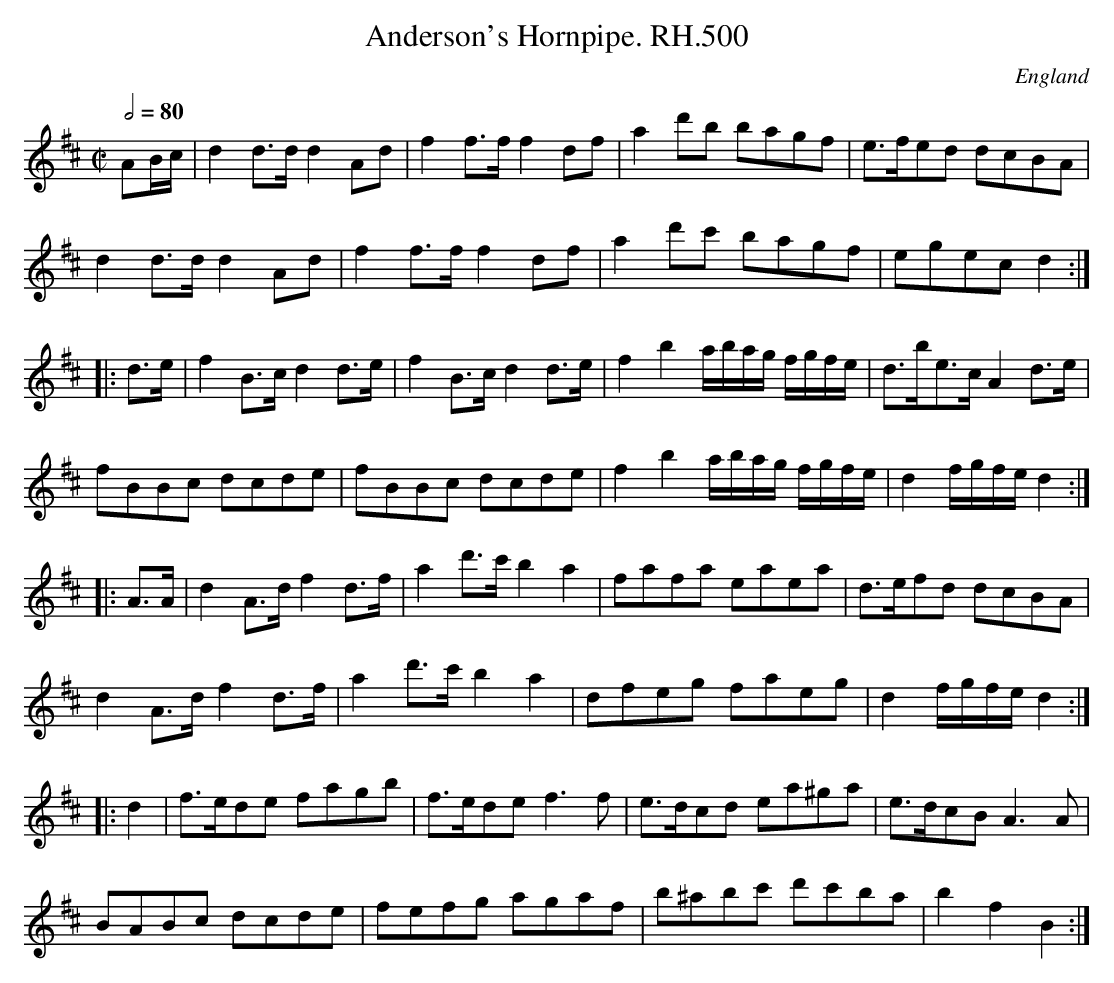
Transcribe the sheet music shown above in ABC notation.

X:1
T:Anderson's Hornpipe. RH.500
L:1/8
M:C|
O:England
Q:1/2=80
K:D
AB/c/|d2d>d d2Ad|f2f>f f2df|a2d'b bagf|e>fed dcBA|!
d2d>d d2Ad|f2f>f f2df|a2d'c' bagf|egec d2:|!
|:d>e|f2B>c d2d>e|f2B>c d2d>e|f2b2 a/b/a/g/ f/g/f/e/|d>be>c A2d>e|!
fBBc dcde|fBBc dcde|f2b2 a/b/a/g/ f/g/f/e/|d2f/g/f/e/ d2:|!
|:A>A|d2A>d f2d>f|a2d'>c'b2a2|fafa eaea|d>efd dcBA|!
d2A>d f2d>f|a2d'>c' b2a2|dfeg faeg|d2f/g/f/e/ d2:|!
|:d2|f>ede fagb|f>ede f3f|e>dcd ea^ga|e>dcB A3A|!
BABc dcde|fefg agaf|b^abc' d'c'ba|b2f2 B2:|
